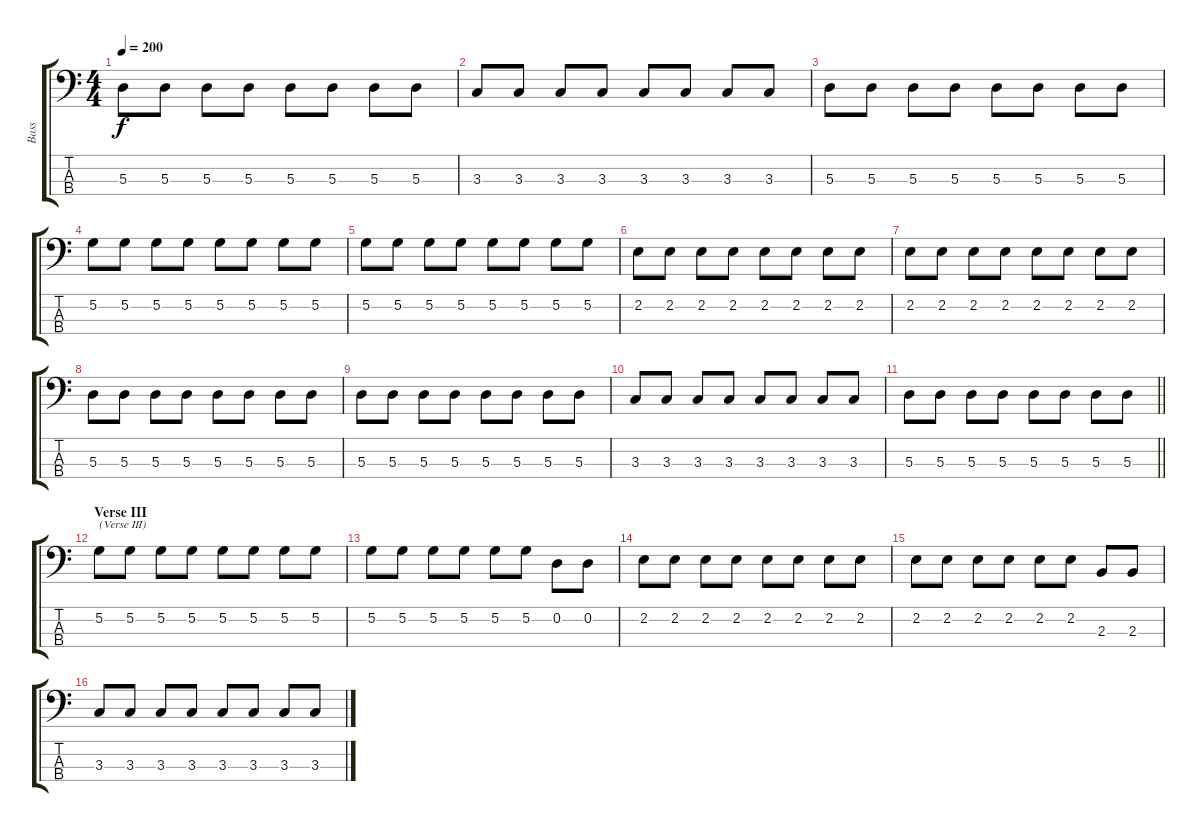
\track ("Bass" "Bass") {instrument electricbasspick}
\staff {score tabs}
\tuning (G2 D2 A1 E1) {hide}
\ts (4 4)
\tempo 200
\clef f4
\ks c
5.3.8{dy f} 5.3.8 5.3.8 5.3.8 5.3.8 5.3.8 5.3.8 5.3.8 |
3.3.8 3.3.8 3.3.8 3.3.8 3.3.8 3.3.8 3.3.8 3.3.8 |
5.3.8 5.3.8 5.3.8 5.3.8 5.3.8 5.3.8 5.3.8 5.3.8 |
5.2.8 5.2.8 5.2.8 5.2.8 5.2.8 5.2.8 5.2.8 5.2.8 |
5.2.8 5.2.8 5.2.8 5.2.8 5.2.8 5.2.8 5.2.8 5.2.8 |
2.2.8 2.2.8 2.2.8 2.2.8 2.2.8 2.2.8 2.2.8 2.2.8 |
2.2.8 2.2.8 2.2.8 2.2.8 2.2.8 2.2.8 2.2.8 2.2.8 |
5.3.8 5.3.8 5.3.8 5.3.8 5.3.8 5.3.8 5.3.8 5.3.8 |
5.3.8 5.3.8 5.3.8 5.3.8 5.3.8 5.3.8 5.3.8 5.3.8 |
3.3.8 3.3.8 3.3.8 3.3.8 3.3.8 3.3.8 3.3.8 3.3.8 |
\barLineRight lightlight
5.3.8 5.3.8 5.3.8 5.3.8 5.3.8 5.3.8 5.3.8 5.3.8 |
\section ("" "Verse III")
5.2.8{txt "(Verse III)"} 5.2.8 5.2.8 5.2.8 5.2.8 5.2.8 5.2.8 5.2.8 |
5.2.8 5.2.8 5.2.8 5.2.8 5.2.8 5.2.8 0.2.8 0.2.8 |
2.2.8 2.2.8 2.2.8 2.2.8 2.2.8 2.2.8 2.2.8 2.2.8 |
2.2.8 2.2.8 2.2.8 2.2.8 2.2.8 2.2.8 2.3.8 2.3.8 |
3.3.8 3.3.8 3.3.8 3.3.8 3.3.8 3.3.8 3.3.8 3.3.8
